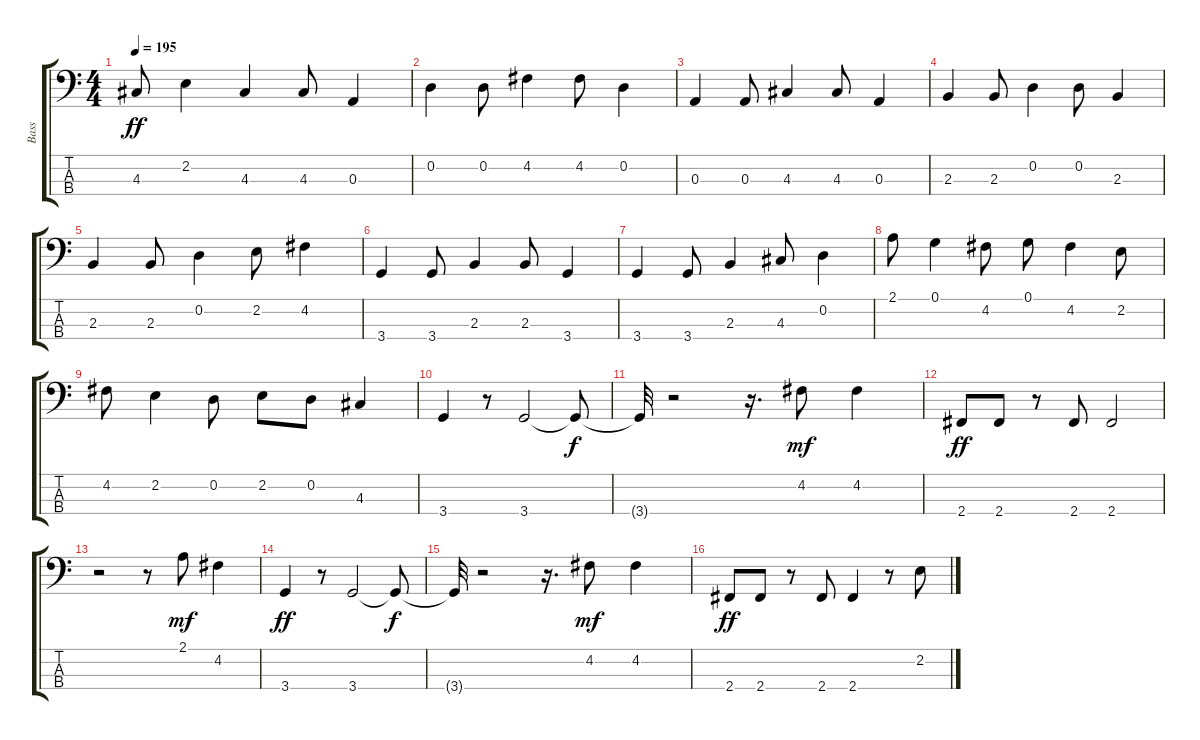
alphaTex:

\track ("Bass" "Bass") {instrument electricbasspick}
\staff {score tabs}
\tuning (G2 D2 A1 E1) {hide}
\ts (4 4)
\tempo 195
\clef f4
\ks c
4.3.8{dy ff} 2.2.4 4.3.4 4.3.8 0.3.4 |
0.2.4 0.2.8 4.2.4 4.2.8 0.2.4 |
0.3.4 0.3.8 4.3.4 4.3.8 0.3.4 |
2.3.4 2.3.8 0.2.4 0.2.8 2.3.4 |
2.3.4 2.3.8 0.2.4 2.2.8 4.2.4 |
3.4.4 3.4.8 2.3.4 2.3.8 3.4.4 |
3.4.4 3.4.8 2.3.4 4.3.8 0.2.4 |
2.1.8 0.1.4 4.2.8 0.1.8 4.2.4 2.2.8 |
4.2.8 2.2.4 0.2.8 2.2.8 0.2.8 4.3.4 |
3.4.4 r.8 3.4.2 3.4{t}.8{dy f} |
3.4{t}.32 r.2 r.16{d} 4.2.8{dy mf} 4.2.4 |
2.4.8{dy ff} 2.4.8 r.8 2.4.8 2.4.2 |
r.2 r.8 2.1.8{dy mf} 4.2.4 |
3.4.4{dy ff} r.8 3.4.2 3.4{t}.8{dy f} |
3.4{t}.32 r.2 r.16{d} 4.2.8{dy mf} 4.2.4 |
2.4.8{dy ff} 2.4.8 r.8 2.4.8 2.4.4 r.8 2.2.8
